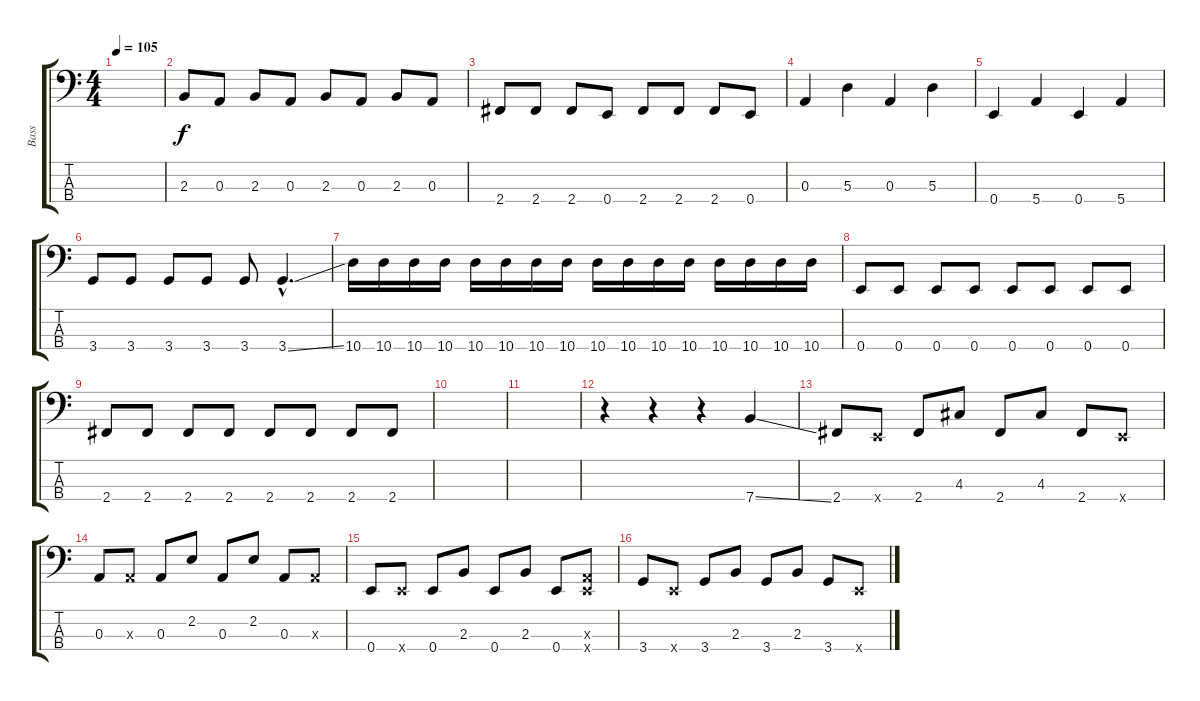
\track ("Bass" "Bass") {instrument electricbassfinger}
\staff {score tabs}
\tuning (G2 D2 A1 E1) {hide}
\ts (4 4)
\tempo 105
\clef f4
\ks c
|
2.3.8 0.3.8 2.3.8 0.3.8 2.3.8 0.3.8 2.3.8 0.3.8 |
2.4.8 2.4.8 2.4.8 0.4.8 2.4.8 2.4.8 2.4.8 0.4.8 |
0.3.4 5.3.4 0.3.4 5.3.4 |
0.4.4 5.4.4 0.4.4 5.4.4 |
3.4.8 3.4.8 3.4.8 3.4.8 3.4.8 3.4{ss hac}.4{d} |
10.4.16 10.4.16 10.4.16 10.4.16 10.4.16 10.4.16 10.4.16 10.4.16 10.4.16 10.4.16 10.4.16 10.4.16 10.4.16 10.4.16 10.4.16 10.4.16 |
0.4.8 0.4.8 0.4.8 0.4.8 0.4.8 0.4.8 0.4.8 0.4.8 |
2.4.8 2.4.8 2.4.8 2.4.8 2.4.8 2.4.8 2.4.8 2.4.8 |
|
|
r.4 r.4 r.4 7.4{ss}.4 |
2.4.8 0.4{x}.8 2.4.8 4.3.8 2.4.8 4.3.8 2.4.8 0.4{x}.8 |
0.3.8 0.3{x}.8 0.3.8 2.2.8 0.3.8 2.2.8 0.3.8 0.3{x}.8 |
0.4.8 0.4{x}.8 0.4.8 2.3.8 0.4.8 2.3.8 0.4.8 (0.3{x} 0.4{x}).8 |
3.4.8 0.4{x}.8 3.4.8 2.3.8 3.4.8 2.3.8 3.4.8 0.4{x}.8
